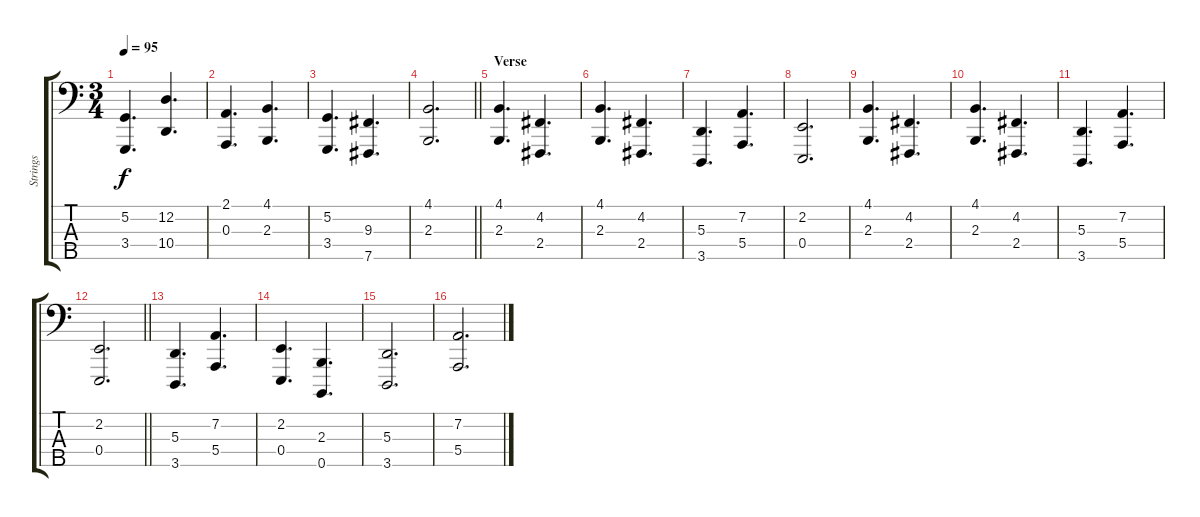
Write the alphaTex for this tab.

\track ("Strings" "Strings") {instrument stringensemble1}
\staff {score tabs}
\tuning (G2 D2 A1 E1 B0) {hide}
\ts (3 4)
\tempo 95
\clef f4
\ks c
(5.2 3.4).4{d dy f} (12.2 10.4).4{d} |
(2.1 0.3).4{d} (4.1 2.3).4{d} |
(5.2 3.4).4{d} (9.3 7.5).4{d} |
\barLineRight lightlight
(4.1 2.3).2{d} |
\section ("" "Verse")
(4.1 2.3).4{d} (4.2 2.4).4{d} |
(4.1 2.3).4{d} (4.2 2.4).4{d} |
(5.3 3.5).4{d} (7.2 5.4).4{d} |
(2.2 0.4).2{d} |
(4.1 2.3).4{d} (4.2 2.4).4{d} |
(4.1 2.3).4{d} (4.2 2.4).4{d} |
(5.3 3.5).4{d} (7.2 5.4).4{d} |
\barLineRight lightlight
(2.2 0.4).2{d} |
\section ("" "")
(5.3 3.5).4{d} (7.2 5.4).4{d} |
(2.2 0.4).4{d} (2.3 0.5).4{d} |
(5.3 3.5).2{d} |
(7.2 5.4).2{d}
